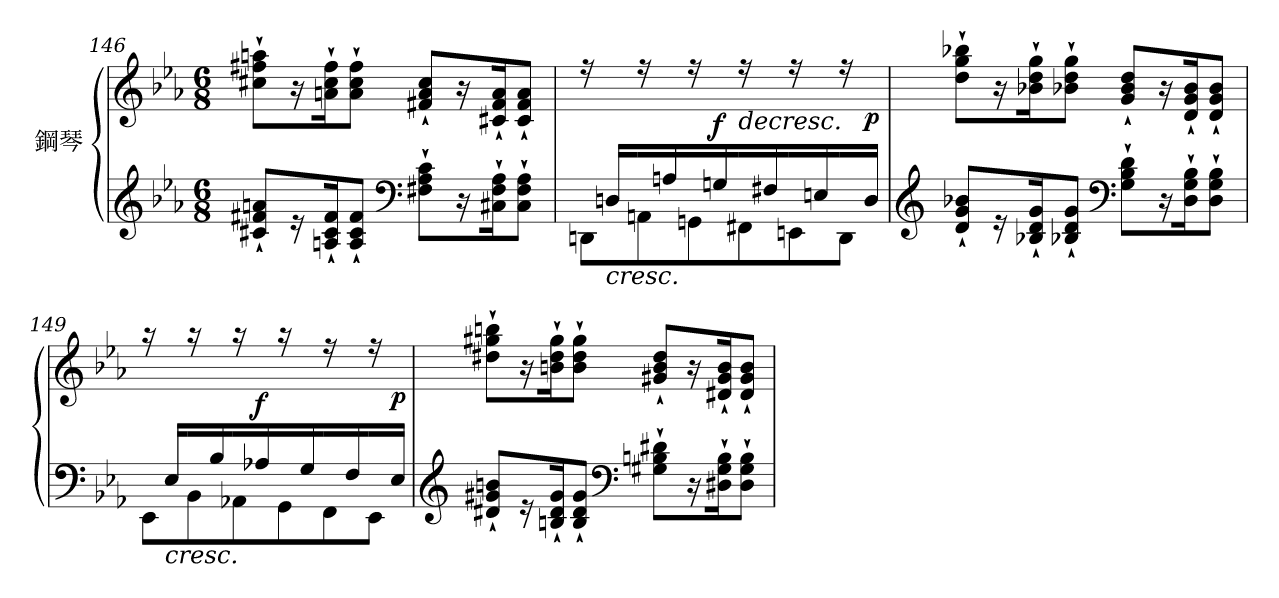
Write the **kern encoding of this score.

**kern	**kern	**dynam
*part1	*part1	*part1
*staff2	*staff1	*staff1/2
*I"鋼琴	*	*
*clefG2	*clefG2	*
*k[b-e-a-]	*k[b-e-a-]	*
*M6/8	*M6/8	*
*MM178	*MM178	*
=146	=146	=146
!	!	!LO:DY:b
!	!	!LO:DY:n=1:b
8c#X/` 8f#X/` 8an/`L	8cc#X\` 8ff#X\` 8aan\`L	other-dynamics p
16r	16r	.
16An/` 16c#/` 16f#/`K	16an\` 16cc#\` 16ff#\`K	.
8A/` 8c#/` 8f#/`J	8a\` 8cc#\` 8ff#\`J	.
*clefF4	*	*
8F#X\` 8A\` 8c#\`L	8f#X/` 8a/` 8cc#/`L	.
16r	16r	.
16C#X\` 16F#\` 16A\`K	16c#X/` 16f#/` 16a/`K	.
8C#\` 8F#\` 8A\`J	8c#/` 8f#/` 8a/`J	.
!!LO:LB:g=z
=147	=147	=147
*^	*	*
16ryy	8DDn\L	16rff	.
!	!	!	!LO:HP:b=2
16Dn/LL	.	16ryy	<
16ryy	8AAn\	16rff	.
16An/	.	16ryy	.
16ryy	8GGn\	16rff	.
!	!	!	!LO:DY:b
16Gn/	.	16ryy	f
!	!	!	!LO:HP:b
16ryy	8FF#X\	16rff	>
16F#X/	.	16ryy	.
16ryy	8EEn\	16rff	.
16En/	.	16ryy	.
16ryy	8DD\J	16rff	.
*	*	*MM100	*
!	!	!	!LO:DY:n=1:b
16D/JJ	.	16ryy	[ p
*v	*v	*	*
=148	=148	=148
*clefG2	*	*
*	*MM178	*
8d/` 8g/` 8b-X/`L	8dd\` 8gg\` 8bb-X\`L	.
16r	16r	.
16B-X/` 16d/` 16g/`K	16b-X\` 16dd\` 16gg\`K	.
8B-X/` 8d/` 8g/`J	8b-X\` 8dd\` 8gg\`J	.
*clefF4	*	*
8G\` 8B-\` 8d\`L	8g/` 8b-/` 8dd/`L	.
16r	16r	.
16D\` 16G\` 16B-\`K	16d/` 16g/` 16b-/`K	.
8D\` 8G\` 8B-\`J	8d/` 8g/` 8b-/`J	.
=149	=149	=149
*^	*	*
16ryy	8EE-\L	16raa	.
!	!	!	!LO:HP:b=2
16E-/LL	.	16ryy	<
16ryy	8BB-\	16raa	.
16B-/	.	16ryy	.
16ryy	8AA-X\	16raa	.
!	!	!	!LO:DY:n=1:b
16A-X/	.	16ryy	] f
16ryy	8GG\	16raa	.
16G/	.	16ryy	.
16ryy	8FF\	16rff	.
16F/	.	16ryy	.
16ryy	8EE-\J	16rff	.
*	*	*MM100	*
!	!	!	!LO:DY:n=2:b
16E-/JJ	.	16ryy	[ p
*v	*v	*	*
=150	=150	=150
*clefG2	*	*
*	*MM178	*
8d#X/` 8g#X/` 8bn/`L	8dd#X\` 8gg#X\` 8bbn\`L	.
16r	16r	.
16Bn/` 16d#/` 16g#/`K	16bn\` 16dd#\` 16gg#\`K	.
8B/` 8d#/` 8g#/`J	8b\` 8dd#\` 8gg#\`J	.
*clefF4	*	*
8G#X\` 8Bn\` 8d#X\`L	8g#X/` 8b/` 8dd#/`L	.
16r	16r	.
16D#X\` 16G#\` 16B\`K	16d#X/` 16g#/` 16b/`K	.
8D#\` 8G#\` 8B\`J	8d#/` 8g#/` 8b/`J	.
=	=	=
*-	*-	*-
